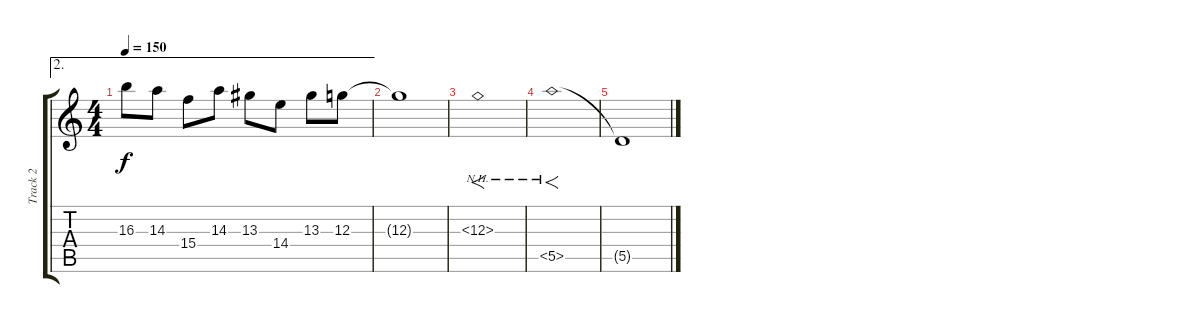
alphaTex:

\track ("Track 2" "Track 2") {instrument distortionguitar}
\staff {score tabs}
\tuning (E4 B3 G3 D3 A2 E2) {hide}
\ae 2
\ts (4 4)
\tempo 150
\clef g2
\ks c
16.3.8{dy f} 14.3.8 15.4.8 14.3.8 13.3.8 14.4.8 13.3.8 12.3.8 |
12.3{t}.1 |
12.3{nh}.1{f} |
5.5{nh}.1{f} |
5.5{t}.1
